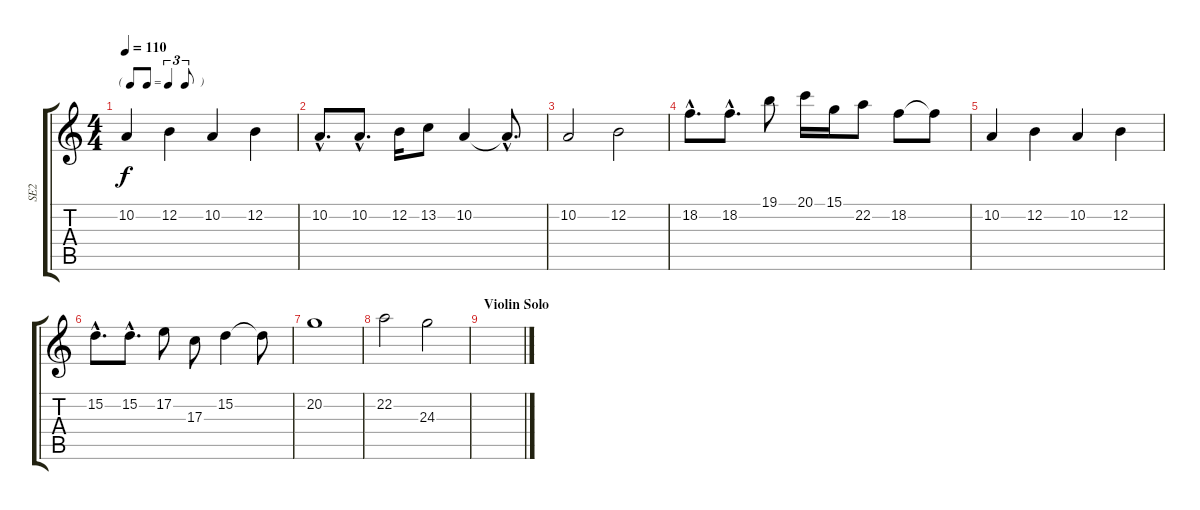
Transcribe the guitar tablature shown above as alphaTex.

\track ("SE2" "SE2") {instrument stringensemble1}
\staff {score tabs}
\tuning (E4 B3 G3 D3 A2 E2) {hide}
\ts (4 4)
\tf triplet8th
\tempo 110
\clef g2
\ks c
10.2.4{dy f} 12.2.4 10.2.4 12.2.4 |
10.2{hac}.8{d} 10.2{hac}.8{d} 12.2.16 13.2.8 10.2.4 10.2{hac t}.8{d} |
10.2.2 12.2.2 |
18.2{hac}.8{d} 18.2{hac}.8{d} 19.1.8 20.1.16 15.1.16 22.2.8 18.2.8 18.2{t}.8 |
10.2.4 12.2.4 10.2.4 12.2.4 |
15.2{hac}.8{d} 15.2{hac}.8{d} 17.2.8 17.3.8 15.2.4 15.2{t}.8 |
20.2.1 |
22.2.2 24.3.2 |
\section ("" "Violin Solo")
